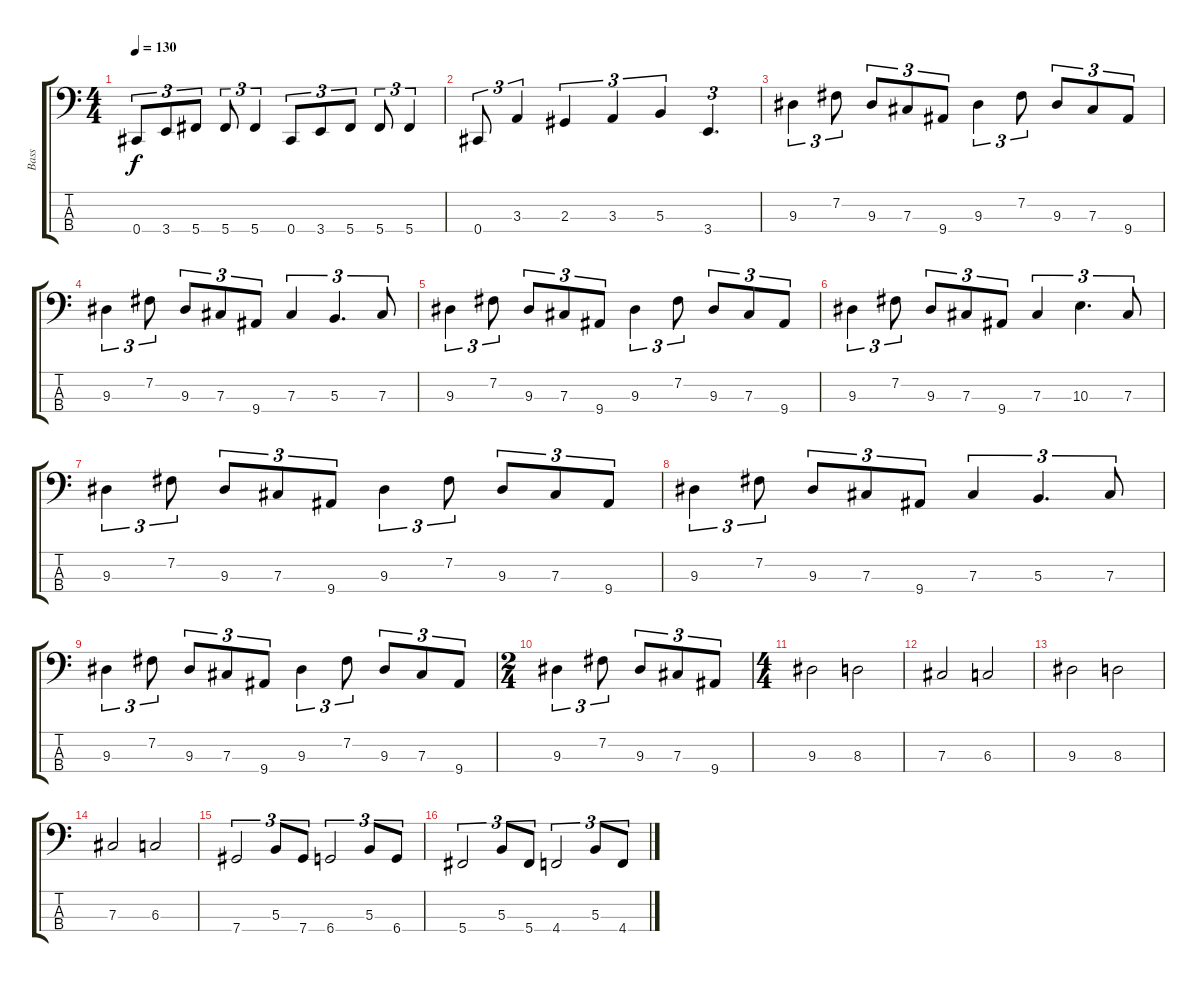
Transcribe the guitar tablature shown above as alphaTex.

\track ("Bass" "Bass") {instrument electricbassfinger}
\staff {score tabs}
\tuning (E2 B1 Gb1 Db1) {hide}
\ts (4 4)
\tempo 130
\clef f4
\ks c
0.4.8{tu (3 2) dy f} 3.4.8{tu (3 2)} 5.4.8{tu (3 2)} 5.4.8{tu (3 2)} 5.4.4{tu (3 2)} 0.4.8{tu (3 2)} 3.4.8{tu (3 2)} 5.4.8{tu (3 2)} 5.4.8{tu (3 2)} 5.4.4{tu (3 2)} |
0.4.8{tu (3 2)} 3.3.4{tu (3 2)} 2.3.4{tu (3 2)} 3.3.4{tu (3 2)} 5.3.4{tu (3 2)} 3.4.4{d tu (3 2)} |
9.3.4{tu (3 2)} 7.2.8{tu (3 2)} 9.3.8{tu (3 2)} 7.3.8{tu (3 2)} 9.4.8{tu (3 2)} 9.3.4{tu (3 2)} 7.2.8{tu (3 2)} 9.3.8{tu (3 2)} 7.3.8{tu (3 2)} 9.4.8{tu (3 2)} |
9.3.4{tu (3 2)} 7.2.8{tu (3 2)} 9.3.8{tu (3 2)} 7.3.8{tu (3 2)} 9.4.8{tu (3 2)} 7.3.4{tu (3 2)} 5.3.4{d tu (3 2)} 7.3.8{tu (3 2)} |
9.3.4{tu (3 2)} 7.2.8{tu (3 2)} 9.3.8{tu (3 2)} 7.3.8{tu (3 2)} 9.4.8{tu (3 2)} 9.3.4{tu (3 2)} 7.2.8{tu (3 2)} 9.3.8{tu (3 2)} 7.3.8{tu (3 2)} 9.4.8{tu (3 2)} |
9.3.4{tu (3 2)} 7.2.8{tu (3 2)} 9.3.8{tu (3 2)} 7.3.8{tu (3 2)} 9.4.8{tu (3 2)} 7.3.4{tu (3 2)} 10.3.4{d tu (3 2)} 7.3.8{tu (3 2)} |
9.3.4{tu (3 2)} 7.2.8{tu (3 2)} 9.3.8{tu (3 2)} 7.3.8{tu (3 2)} 9.4.8{tu (3 2)} 9.3.4{tu (3 2)} 7.2.8{tu (3 2)} 9.3.8{tu (3 2)} 7.3.8{tu (3 2)} 9.4.8{tu (3 2)} |
9.3.4{tu (3 2)} 7.2.8{tu (3 2)} 9.3.8{tu (3 2)} 7.3.8{tu (3 2)} 9.4.8{tu (3 2)} 7.3.4{tu (3 2)} 5.3.4{d tu (3 2)} 7.3.8{tu (3 2)} |
9.3.4{tu (3 2)} 7.2.8{tu (3 2)} 9.3.8{tu (3 2)} 7.3.8{tu (3 2)} 9.4.8{tu (3 2)} 9.3.4{tu (3 2)} 7.2.8{tu (3 2)} 9.3.8{tu (3 2)} 7.3.8{tu (3 2)} 9.4.8{tu (3 2)} |
\ts (2 4)
9.3.4{tu (3 2)} 7.2.8{tu (3 2)} 9.3.8{tu (3 2)} 7.3.8{tu (3 2)} 9.4.8{tu (3 2)} |
\ts (4 4)
9.3.2 8.3.2 |
7.3.2 6.3.2 |
9.3.2 8.3.2 |
7.3.2 6.3.2 |
7.4.2{tu (3 2)} 5.3.8{tu (3 2)} 7.4.8{tu (3 2)} 6.4.2{tu (3 2)} 5.3.8{tu (3 2)} 6.4.8{tu (3 2)} |
5.4.2{tu (3 2)} 5.3.8{tu (3 2)} 5.4.8{tu (3 2)} 4.4.2{tu (3 2)} 5.3.8{tu (3 2)} 4.4.8{tu (3 2)}
